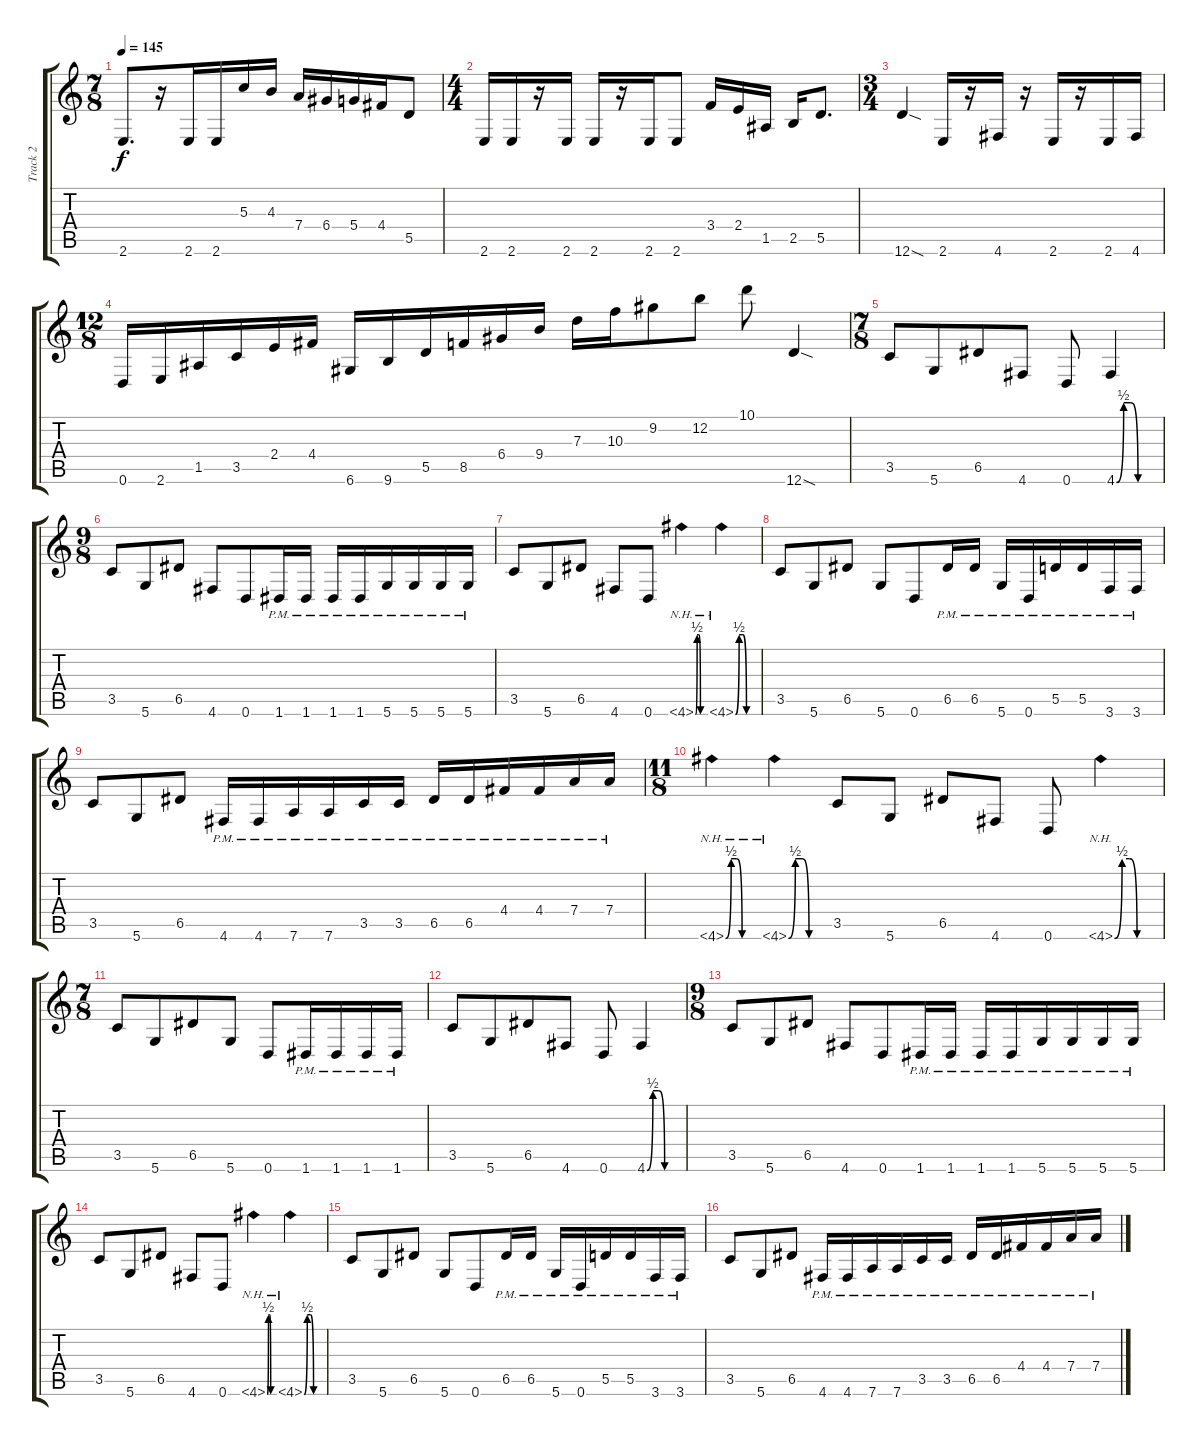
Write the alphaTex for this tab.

\track ("Track 2" "Track 2") {instrument overdrivenguitar}
\staff {score tabs}
\tuning (E4 B3 G3 D3 A2 D2) {hide}
\ts (7 8)
\tempo 145
\clef g2
\ks c
2.6.8{d dy f} r.16 2.6.16 2.6.16 5.3.16 4.3.16 7.4.16 6.4.16 5.4.16 4.4.16 5.5.8 |
\ts (4 4)
2.6.16 2.6.16 r.16 2.6.16 2.6.16 r.16 2.6.16 2.6.8 3.4.16 2.4.16 1.5.16 2.5.16 5.5.8{d} |
\ts (3 4)
12.6{sod}.4 2.6.16 r.16 4.6.16 r.16 2.6.16 r.16 2.6.16 4.6.16 |
\ts (12 8)
0.6.16 2.6.16 1.5.16 3.5.16 2.4.16 4.4.16 6.6.16 9.6.16 5.5.16 8.5.16 6.4.16 9.4.16 7.3.16 10.3.16 9.2.8 12.2.8 10.1.8 12.6{sod}.4 |
\ts (7 8)
3.5.8 5.6.8 6.5.8 4.6.8 0.6.8 4.6{be (custom 0 0 10 2 20 2 30 0 60 0)}.4 |
\ts (9 8)
3.5.8 5.6.8 6.5.8 4.6.8 0.6.8 1.6{pm}.16 1.6{pm}.16 1.6{pm}.16 1.6{pm}.16 5.6{pm}.16 5.6{pm}.16 5.6{pm}.16 5.6{pm}.16 |
3.5.8 5.6.8 6.5.8 4.6.8 0.6.8 4.6{be (custom 0 0 10 2 20 2 30 0 60 0) nh}.4 4.6{be (custom 0 0 10 2 20 2 30 0 60 0) nh}.4 |
3.5.8 5.6.8 6.5.8 5.6.8 0.6.8 6.5{pm}.16 6.5{pm}.16 5.6{pm}.16 0.6{pm}.16 5.5{pm}.16 5.5{pm}.16 3.6{pm}.16 3.6{pm}.16 |
3.5.8 5.6.8 6.5.8 4.6{pm}.16 4.6{pm}.16 7.6{pm}.16 7.6{pm}.16 3.5{pm}.16 3.5{pm}.16 6.5{pm}.16 6.5{pm}.16 4.4{pm}.16 4.4{pm}.16 7.4{pm}.16 7.4{pm}.16 |
\ts (11 8)
4.6{be (custom 0 0 10 2 20 2 30 0 60 0) nh}.4 4.6{be (custom 0 0 10 2 20 2 30 0 60 0) nh}.4 3.5.8 5.6.8 6.5.8 4.6.8 0.6.8 4.6{be (custom 0 0 10 2 20 2 30 0 60 0) nh}.4 |
\ts (7 8)
3.5.8 5.6.8 6.5.8 5.6.8 0.6.8 1.6{pm}.16 1.6{pm}.16 1.6{pm}.16 1.6{pm}.16 |
3.5.8 5.6.8 6.5.8 4.6.8 0.6.8 4.6{be (custom 0 0 10 2 20 2 30 0 60 0)}.4 |
\ts (9 8)
3.5.8 5.6.8 6.5.8 4.6.8 0.6.8 1.6{pm}.16 1.6{pm}.16 1.6{pm}.16 1.6{pm}.16 5.6{pm}.16 5.6{pm}.16 5.6{pm}.16 5.6{pm}.16 |
3.5.8 5.6.8 6.5.8 4.6.8 0.6.8 4.6{be (custom 0 0 10 2 20 2 30 0 60 0) nh}.4 4.6{be (custom 0 0 10 2 20 2 30 0 60 0) nh}.4 |
3.5.8 5.6.8 6.5.8 5.6.8 0.6.8 6.5{pm}.16 6.5{pm}.16 5.6{pm}.16 0.6{pm}.16 5.5{pm}.16 5.5{pm}.16 3.6{pm}.16 3.6{pm}.16 |
3.5.8 5.6.8 6.5.8 4.6{pm}.16 4.6{pm}.16 7.6{pm}.16 7.6{pm}.16 3.5{pm}.16 3.5{pm}.16 6.5{pm}.16 6.5{pm}.16 4.4{pm}.16 4.4{pm}.16 7.4{pm}.16 7.4{pm}.16
